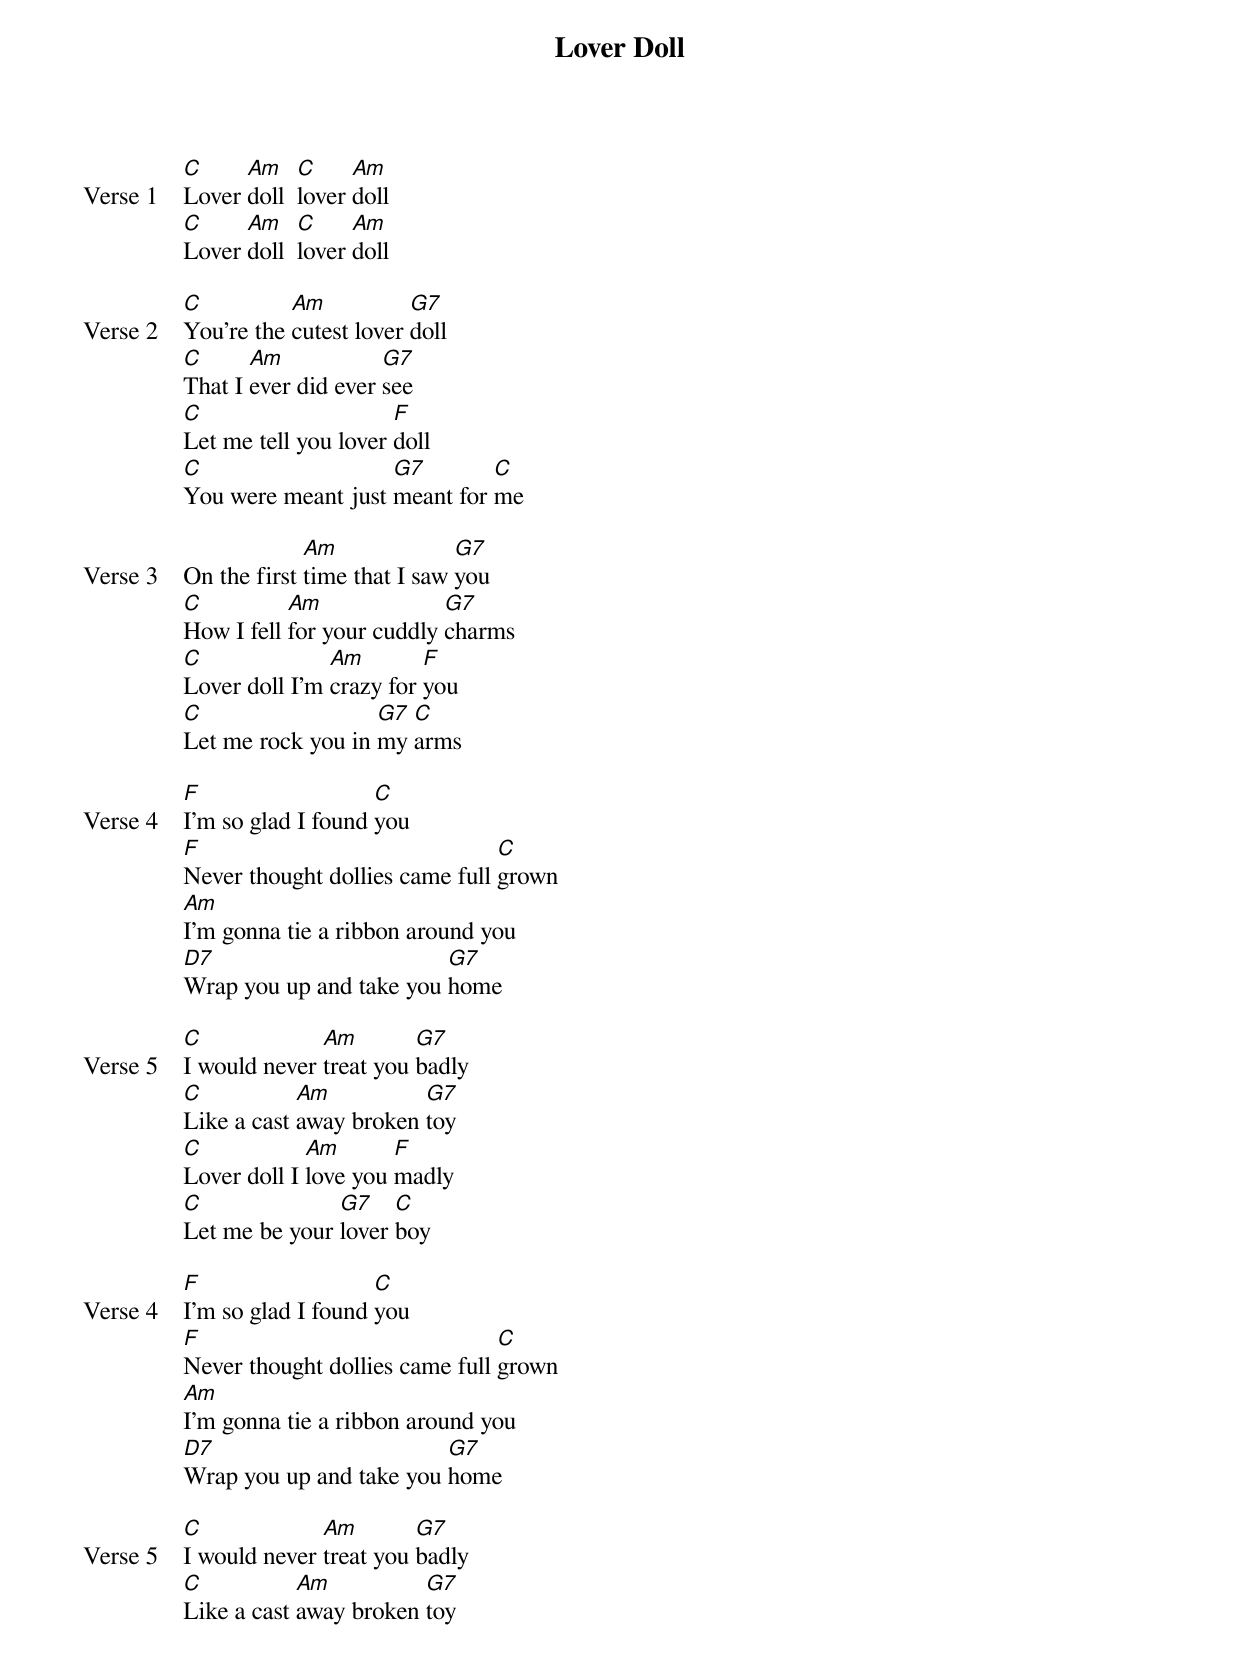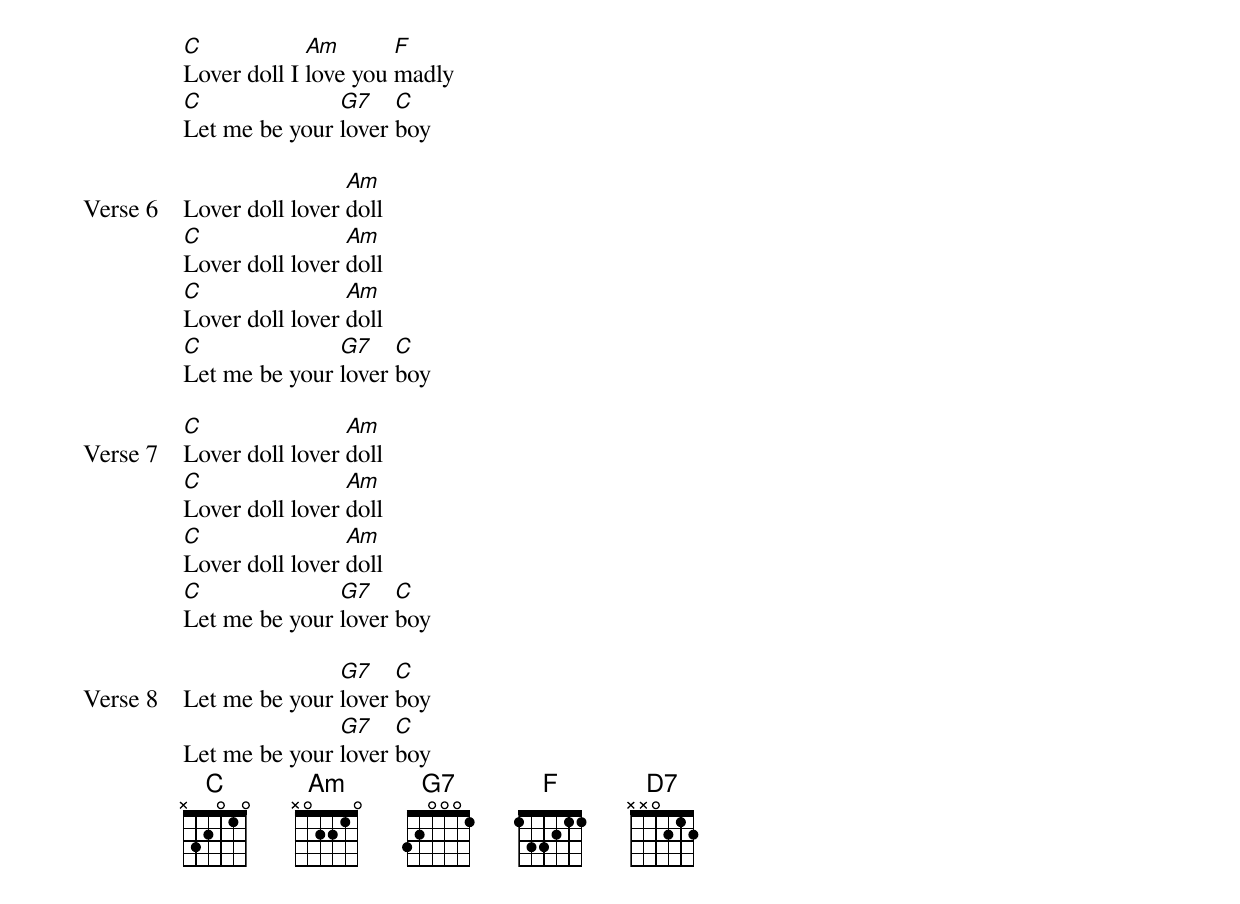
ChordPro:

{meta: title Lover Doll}
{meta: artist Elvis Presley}
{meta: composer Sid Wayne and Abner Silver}

{start_of_verse: Verse 1}
[C]Lover [Am]doll  [C]lover [Am]doll
[C]Lover [Am]doll  [C]lover [Am]doll
{end_of_verse}

{start_of_verse: Verse 2}
[C]You're the [Am]cutest lover [G7]doll
[C]That I [Am]ever did ever [G7]see
[C]Let me tell you lover [F]doll
[C]You were meant just [G7]meant for [C]me
{end_of_verse}

{start_of_verse: Verse 3}
On the first [Am]time that I saw [G7]you
[C]How I fell [Am]for your cuddly [G7]charms
[C]Lover doll I'm [Am]crazy for [F]you
[C]Let me rock you in [G7]my [C]arms
{end_of_verse}

{start_of_verse: Verse 4}
[F]I'm so glad I found [C]you
[F]Never thought dollies came full [C]grown
[Am]I'm gonna tie a ribbon around you
[D7]Wrap you up and take you [G7]home
{end_of_verse}

{start_of_verse: Verse 5}
[C]I would never [Am]treat you [G7]badly
[C]Like a cast [Am]away broken [G7]toy
[C]Lover doll I [Am]love you [F]madly
[C]Let me be your [G7]lover [C]boy
{end_of_verse}

{start_of_verse: Verse 4}
[F]I'm so glad I found [C]you
[F]Never thought dollies came full [C]grown
[Am]I'm gonna tie a ribbon around you
[D7]Wrap you up and take you [G7]home
{end_of_verse}

{start_of_verse: Verse 5}
[C]I would never [Am]treat you [G7]badly
[C]Like a cast [Am]away broken [G7]toy
[C]Lover doll I [Am]love you [F]madly
[C]Let me be your [G7]lover [C]boy
{end_of_verse}

{start_of_verse: Verse 6}
Lover doll lover [Am]doll
[C]Lover doll lover [Am]doll
[C]Lover doll lover [Am]doll
[C]Let me be your [G7]lover [C]boy
{end_of_verse}

{start_of_verse: Verse 7}
[C]Lover doll lover [Am]doll
[C]Lover doll lover [Am]doll
[C]Lover doll lover [Am]doll
[C]Let me be your [G7]lover [C]boy
{end_of_verse}

{start_of_verse: Verse 8}
Let me be your [G7]lover [C]boy
Let me be your [G7]lover [C]boy
{end_of_verse}
